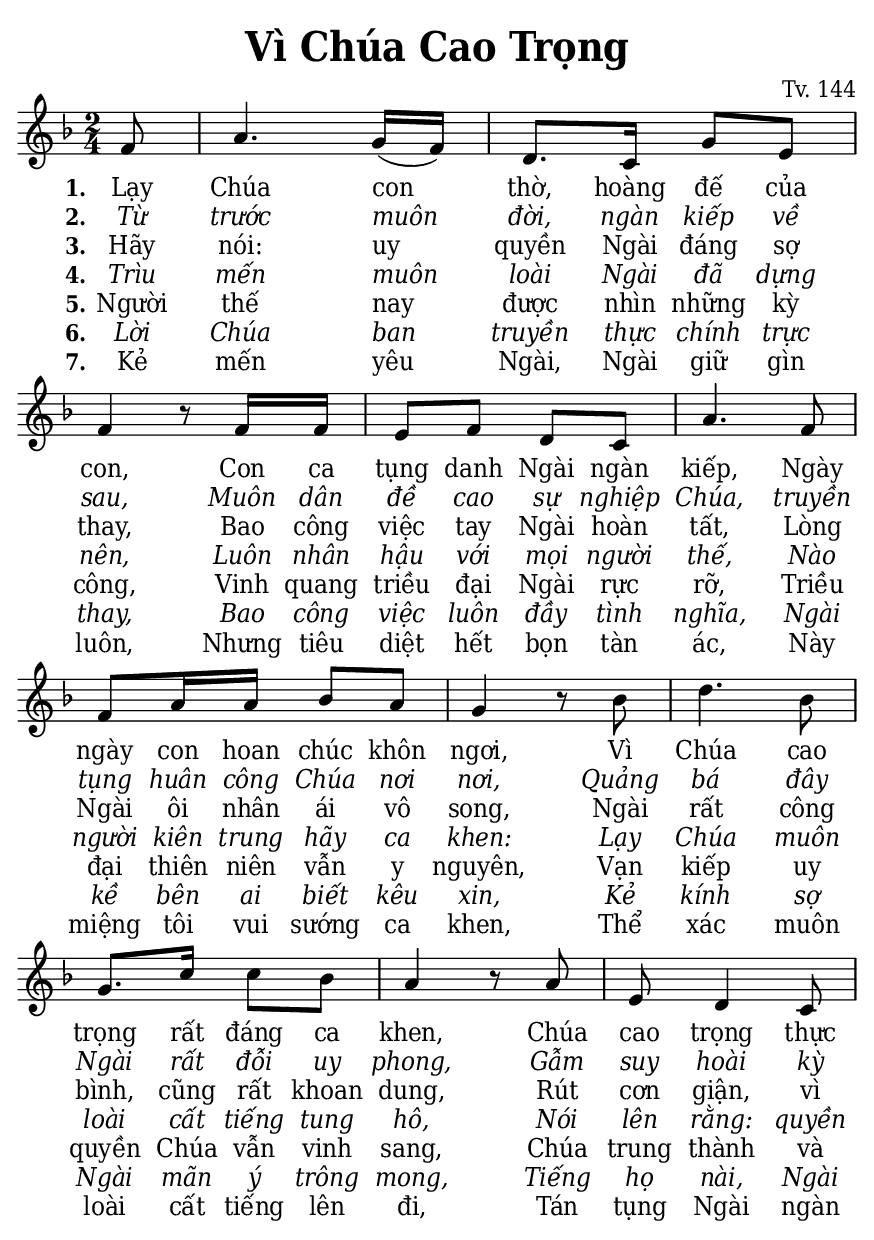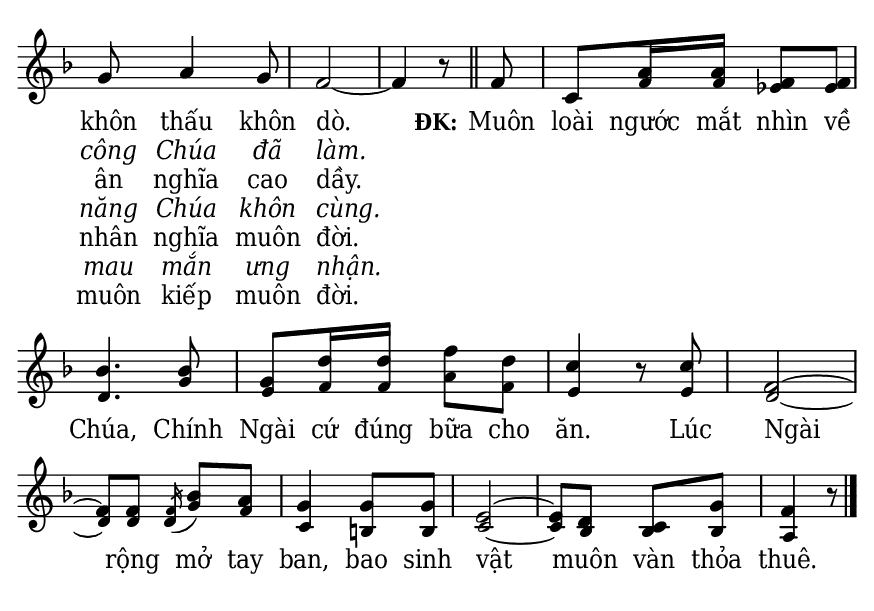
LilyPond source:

% Cài đặt chung\
\version "2.22.1"
\include "english.ly"

\header {
  title = \markup { \fontsize #1 "Vì Chúa Cao Trọng" }
  composer = "Tv. 144"
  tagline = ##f
}

% Nhạc phiên khúc
nhacPhienKhucSop = \relative c' {
  \autoPageBreaksOff
  \partial 8 f8 |
  a4. g16 (f) |
  d8. c16 g'8 e |
  f4 r8 f16 f |
  e8 f d c |
  a'4. f8 |
  f a16 a bf8 a |
  g4 r8 bf |
  d4. bf8 |
  g8. c16 c8 bf |
  a4 r8 a |
  e d4 c8 |
  
  \pageBreak
  
  g' a4 g8 |
  f2 ~ |
  f4 r8 \bar "||"
  
  f |
  c a'16 a f8 f |
  bf4. bf8 |
  g d'16 d f8 d |
  c4 r8 c |
  f,2 ~ |
  f8 f \slashedGrace { f16 ( } bf8) a |
  g4 g8 g |
  e2 ~ |
  e8 d c g' |
  f4 r8 \bar "|."
}

nhacPhienKhucAlto = \relative c' {
  r8 |
  R2*13
  r4.
  f8 c f16 f ef8 ef |
  d4. g8 |
  e f16 f a8 f |
  e4 r8 e |
  d2 ~ |
  d8 d \slashedGrace { d16 ( } g8) f |
  c4 b!8 b |
  c2 ~ |
  c8 bf bf bf |
  a4 r8
}

% Lời phiên khúc
loiPhienKhucSop = \lyrics {
  <<
    {
      \set stanza = "1."
      Lạy Chúa con thờ, hoàng đế của con,
      Con ca tụng danh Ngài ngàn kiếp,
      Ngày ngày con hoan chúc khôn ngơi,
      Vì Chúa cao trọng rất đáng ca khen,
      Chúa cao trọng thực khôn thấu khôn dò.
    }
    \new Lyrics {
	    \set associatedVoice = "beSop"
	    \set stanza = "2."
      \override Lyrics.LyricText.font-shape = #'italic
	    Từ trước muôn đời, ngàn kiếp về sau,
	    Muôn dân đề cao sự nghiệp Chúa,
	    truyền tụng huân công Chúa nơi nơi,
	    Quảng bá đây Ngài rất đỗi uy phong,
	    Gẫm suy hoài kỳ công Chúa đã làm.
    }
    \new Lyrics {
	    \set associatedVoice = "beSop"
	    \set stanza = "3."
	    Hãy nói: uy quyền Ngài đáng sợ thay,
	    Bao công việc tay Ngài hoàn tất,
	    Lòng Ngài ôi nhân ái vô song,
	    Ngài rất công bình, cũng rất khoan dung,
	    Rút cơn giận, vì ân nghĩa cao dầy.
    }
    \new Lyrics {
	    \set associatedVoice = "beSop"
	    \set stanza = "4."
      \override Lyrics.LyricText.font-shape = #'italic
	    Trìu mến muôn loài Ngài đã dựng nên,
	    Luôn nhân hậu với mọi người thế,
	    Nào người kiên trung hãy ca khen:
	    Lạy Chúa muôn loài cất tiếng tung hô,
	    Nói lên rằng: quyền năng Chúa khôn cùng.
    }
    \new Lyrics {
	    \set associatedVoice = "beSop"
	    \set stanza = "5."
	    Người thế nay được nhìn những kỳ công,
	    Vinh quang triều đại Ngài rực rỡ,
	    Triều đại thiên niên vẫn y nguyên,
	    Vạn kiếp uy quyền Chúa vẫn vinh sang,
	    Chúa trung thành và nhân nghĩa muôn đời.
    }
    \new Lyrics {
	    \set associatedVoice = "beSop"
	    \set stanza = "6."
      \override Lyrics.LyricText.font-shape = #'italic
	    Lời Chúa ban truyền thực chính trực thay,
	    Bao công việc luôn đầy tình nghĩa,
	    Ngài kề bên ai biết kêu xin,
	    Kẻ kính sợ Ngài mãn ý trông mong,
	    Tiếng họ nài, Ngài mau mắn ưng nhận.
    }
    \new Lyrics {
	    \set associatedVoice = "beSop"
	    \set stanza = "7."
	    Kẻ mến yêu Ngài, Ngài giữ gìn luôn,
	    Nhưng tiêu diệt hết bọn tàn ác,
	    Này miệng tôi vui sướng ca khen,
	    Thể xác muôn loài cất tiếng lên đi,
	    Tán tụng Ngài ngàn muôn kiếp muôn đời.
    }
  >>
  \set stanza = "ĐK:"
  Muôn loài ngước mắt nhìn về Chúa,
  Chính Ngài cứ đúng bữa cho ăn.
  Lúc Ngài rộng mở tay ban,
  bao sinh vật muôn vàn thỏa thuê.
}

% Dàn trang
\paper {
  #(set-paper-size "a5")
  top-margin = 3\mm
  bottom-margin = 3\mm
  left-margin = 3\mm
  right-margin = 3\mm
  indent = #0
  #(define fonts
	 (make-pango-font-tree "Deja Vu Serif Condensed"
	 		       "Deja Vu Serif Condensed"
			       "Deja Vu Serif Condensed"
			       (/ 20 20)))
  print-page-number = ##f
  system-system-spacing = #'((basic-distance . 0.1) (padding . 2))
  ragged-bottom = ##t
}

TongNhip = {
  \key f \major \time 2/4
  \set Timing.beamExceptions = #'()
  \set Timing.baseMoment = #(ly:make-moment 1/4)
}

% Đổi kích thước nốt cho bè phụ
notBePhu =
#(define-music-function (font-size music) (number? ly:music?)
   (for-some-music
     (lambda (m)
       (if (music-is-of-type? m 'rhythmic-event)
           (begin
             (set! (ly:music-property m 'tweaks)
                   (cons `(font-size . ,font-size)
                         (ly:music-property m 'tweaks)))
             #t)
           #f))
     music)
   music)

\score {
  \new ChoirStaff <<
    \new Staff \with {
        \consists "Merge_rests_engraver"
        printPartCombineTexts = ##f
      }
      <<
      \new Voice \TongNhip \partCombine 
        \nhacPhienKhucSop
        \notBePhu -1 { \nhacPhienKhucAlto }
      \new NullVoice = beSop \nhacPhienKhucSop
      \new Lyrics \lyricsto beSop \loiPhienKhucSop
      >>
  >>
  \layout {
    \override Lyrics.LyricSpace.minimum-distance = #1.5
    \override Score.BarNumber.break-visibility = ##(#f #f #f)
    \override Score.SpacingSpanner.uniform-stretching = ##t
  } 
}
